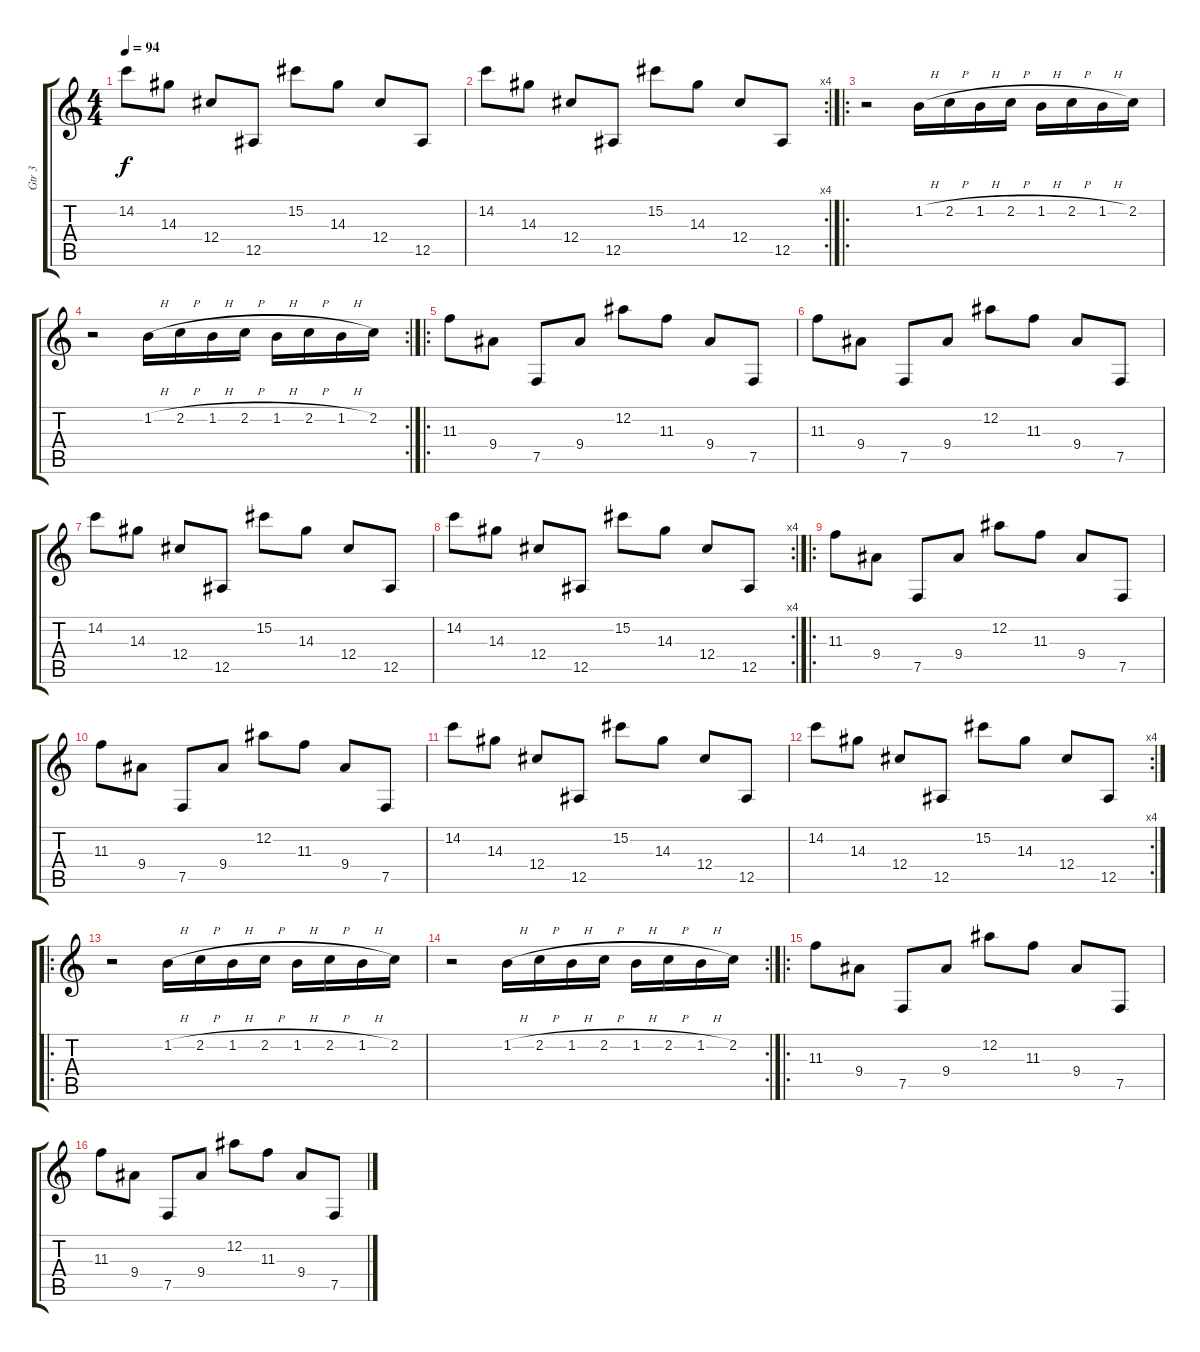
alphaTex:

\track ("Gtr 3" "Gtr 3") {instrument overdrivenguitar}
\staff {score tabs}
\tuning (Eb4 Bb3 Gb3 Db3 Bb1 Eb2) {hide}
\ts (4 4)
\tempo 94
\clef g2
\ks c
14.2.8{dy f} 14.3.8 12.4.8 12.5.8 15.2.8 14.3.8 12.4.8 12.5.8 |
\rc 4
14.2.8 14.3.8 12.4.8 12.5.8 15.2.8 14.3.8 12.4.8 12.5.8 |
\ro
r.2 1.2{h}.16 2.2{h}.16 1.2{h}.16 2.2{h}.16 1.2{h}.16 2.2{h}.16 1.2{h}.16 2.2.16 |
\rc 2
r.2 1.2{h}.16 2.2{h}.16 1.2{h}.16 2.2{h}.16 1.2{h}.16 2.2{h}.16 1.2{h}.16 2.2.16 |
\ro
11.3.8 9.4.8 7.5.8 9.4.8 12.2.8 11.3.8 9.4.8 7.5.8 |
11.3.8 9.4.8 7.5.8 9.4.8 12.2.8 11.3.8 9.4.8 7.5.8 |
14.2.8 14.3.8 12.4.8 12.5.8 15.2.8 14.3.8 12.4.8 12.5.8 |
\rc 4
14.2.8 14.3.8 12.4.8 12.5.8 15.2.8 14.3.8 12.4.8 12.5.8 |
\ro
11.3.8 9.4.8 7.5.8 9.4.8 12.2.8 11.3.8 9.4.8 7.5.8 |
11.3.8 9.4.8 7.5.8 9.4.8 12.2.8 11.3.8 9.4.8 7.5.8 |
14.2.8 14.3.8 12.4.8 12.5.8 15.2.8 14.3.8 12.4.8 12.5.8 |
\rc 4
14.2.8 14.3.8 12.4.8 12.5.8 15.2.8 14.3.8 12.4.8 12.5.8 |
\ro
r.2 1.2{h}.16 2.2{h}.16 1.2{h}.16 2.2{h}.16 1.2{h}.16 2.2{h}.16 1.2{h}.16 2.2.16 |
\rc 2
r.2 1.2{h}.16 2.2{h}.16 1.2{h}.16 2.2{h}.16 1.2{h}.16 2.2{h}.16 1.2{h}.16 2.2.16 |
\ro
11.3.8 9.4.8 7.5.8 9.4.8 12.2.8 11.3.8 9.4.8 7.5.8 |
11.3.8 9.4.8 7.5.8 9.4.8 12.2.8 11.3.8 9.4.8 7.5.8
